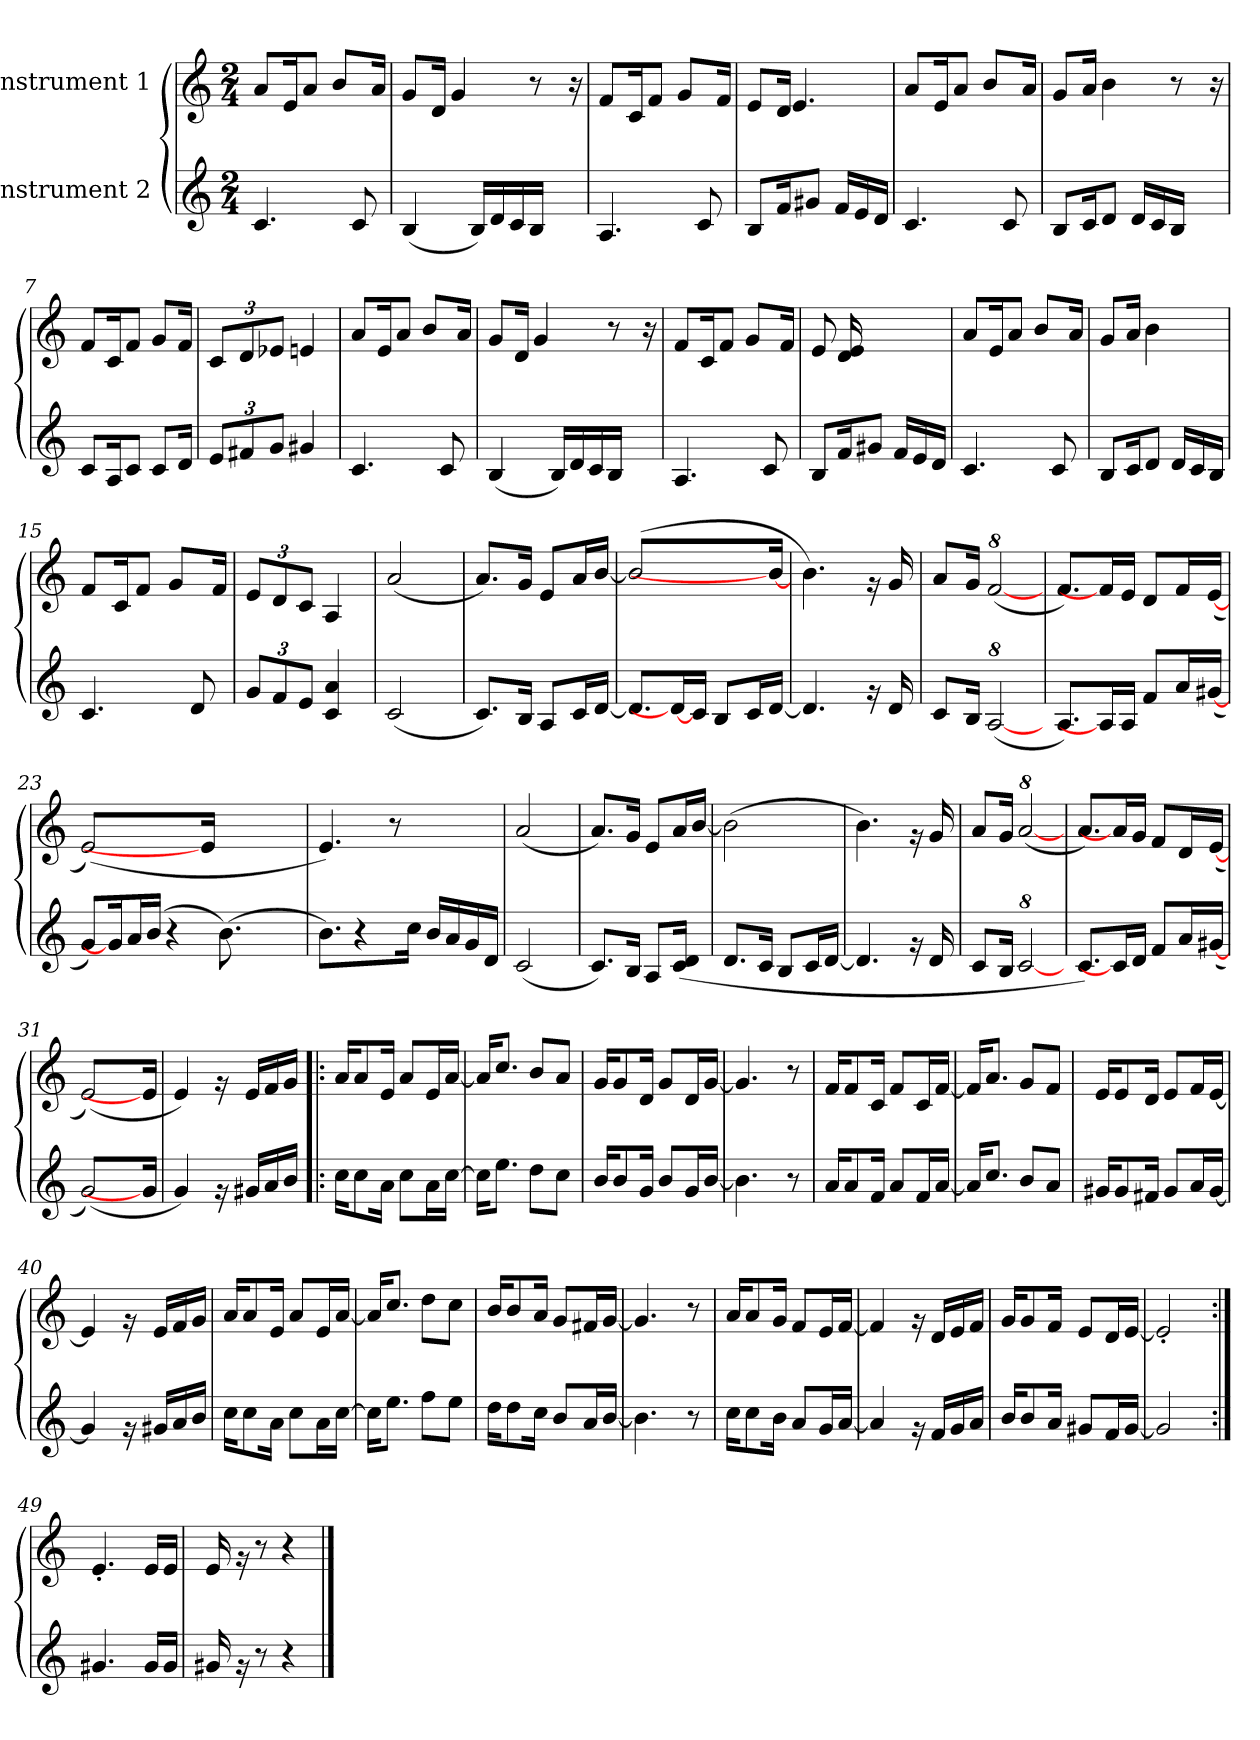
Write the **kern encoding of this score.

**kern	**kern
*part2	*part1
*staff2	*staff1
*I"Instrument 2	*I"Instrument 1
*clefG2	*clefG2
*k[]	*k[]
*M2/4	*M2/4
*MM98	*MM98
=1	=1
4.c/	8a/L
.	16e/K
.	8a/J
.	8b/L
8c/	.
.	16a/Jk
=2	=2
(<4B/	8g/L
.	16d/Jk
.	4g/
16B/LL)	.
16d/	.
16c/	.
16B/JJ	8r
8ryy	.
.	16r
=3	=3
4.A/	8f/L
.	16c/K
.	8f/J
.	8g/L
8c/	.
.	16f/Jk
=4	=4
*	*^
8B/L	8e/L	8ryy
16f/K	16d/Jk	4.e/
8g#X/J	4ryy	.
16f/LL	.	.
16e/	.	.
16d/JJ	16ryy	.
*	*v	*v
=5	=5
4.c/	8a/L
.	16e/K
.	8a/J
.	8b/L
8c/	.
.	16a/Jk
=6	=6
8B/L	8g/L
16c/K	16a/Jk
8d/J	4b\
16d/LL	.
16c/	.
16B/JJ	8r
8ryy	.
.	16r
!!LO:LB:g=z
=7	=7
8c/L	8f/L
16A/K	16c/K
8c/J	8f/J
8c/L	8g/L
16d/Jk	16f/Jk
=8	=8
*Xbrackettup	*Xbrackettup
12e/L	12c/L
12f#X/	12d/
12g/J	12e-X/J
4g#X/	4en/
=9	=9
4.c/	8a/L
.	16e/K
.	8a/J
.	8b/L
8c/	.
.	16a/Jk
=10	=10
(<4B/	8g/L
.	16d/Jk
.	4g/
16B/LL)	.
16d/	.
16c/	.
16B/JJ	8r
8ryy	.
.	16r
=11	=11
4.A/	8f/L
.	16c/K
.	8f/J
.	8g/L
8c/	.
.	16f/Jk
=12	=12
8B/L	8e/
16f/K	16d/ 16e/
8g#X/J	4ryy
16f/LL	.
16e/	.
16d/JJ	16ryy
!!LO:LB:g=z
=13	=13
4.c/	8a/L
.	16e/K
.	8a/J
.	8b/L
8c/	.
.	16a/Jk
=14	=14
8B/L	8g/L
16c/K	16a/Jk
8d/J	4b\
16d/LL	.
16c/	.
16B/JJ	16ryy
=15	=15
4.c/	8f/L
.	16c/K
.	8f/J
.	8g/L
8d/	.
.	16f/Jk
=16	=16
12g/L	12e/L
12f/	12d/
12e/J	12c/J
4c/ 4a/	4A/
=17	=17
(<2c/	(<2a/
=18	=18
8.c/L)	8.a/L)
16B/Jk	16g/Jk
8A/L	8e/L
16c/K	16a/K
[16d/J	[16b/J
=19	=19
8.d/L]	(>2b\]
16d/J_	.
16c/Jk	.
8B/L	.
16c/L	.
[16d/JJ	16b/J_
=20	=20
4.d/]	4.b\)
16rg	16rg
16d/	16g/
!!LO:LB:g=z
=21	=21
8c/L	8a/L
16B/Jk	16g/Jk
(<[16%5A/	(<[16%5f/
=22	=22
8.A/L)	8.f/L)
16A/]	16f/]
16A/Jk	16e/Jk
8f/L	8d/L
16a/K	16f/K
(<[16g#X/J	(<[16e/J
=23	=23
8g/L)	(<2e/)
16g#/J]	.
16a/L	.
(>16b/JJ	.
4r	.
.	16e/J]
(>8.b\)	4ryy
4ryy	.
.	8.ryy
=24	=24
8.b\L)	4.e/)
4r	.
.	8r
16cc\Jk	.
16b/LL	4ryy
16a/	.
16g/	.
16d/JJ	.
=25	=25
(<2c/	(<2a/
=26	=26
8.c/L)	8.a/L)
16B/Jk	16g/Jk
8A/L	8e/L
(<16c/ 16d/Jk	16a/L
16ryy	[16b/JJ
!!LO:LB:g=z
=27	=27
8.d/L	(>2b\]
16c/Jk	.
8B/L	.
16c/L	.
[16d/JJ	.
=28	=28
4.d/]	4.b\)
16rg	16rg
16d/	16g/
=29	=29
8c/L	8a/L
16B/Jk	16g/Jk
[16%5c/	(<[16%5a/
=30	=30
8.c/L)	8.a/L)
16c/]	16a/]
16d/Jk	16g/Jk
8f/L	8f/L
16a/K	16d/K
(<[16g#X/J	(<[16e/J
=31	=31
(<2g/)	(<2e/)
16g#/J]	16e/J]
=32	=32
4g/)	4e/)
16rg	16rg
16g#X/LL	16e/LL
16a/	16f/
16b/JJ	16g/JJ
!!LO:LB:g=z
=33!|:	=33!|:
16cc\KL	16a/KL
8cc\	8a/
16a\Jk	16e/Jk
8cc\L	8a/L
16a\L	16e/L
[16cc\JJ	[16a/JJ
=34	=34
16cc\KL]	16a/KL]
8.ee\J	8.cc/J
8dd\L	8b/L
8cc\J	8a/J
=35	=35
16b/KL	16g/KL
8b/	8g/
16g/Jk	16d/Jk
8b/L	8g/L
16g/L	16d/L
[16b/JJ	[16g/JJ
=36	=36
4.b\]	4.g/]
8r	8r
=37	=37
16a/KL	16f/KL
8a/	8f/
16f/Jk	16c/Jk
8a/L	8f/L
16f/L	16c/L
[16a/JJ	[16f/JJ
=38	=38
16a/KL]	16f/KL]
8.cc/J	8.a/J
8b/L	8g/L
8a/J	8f/J
!!LO:LB:g=z
=39	=39
16g#X/KL	16e/KL
8g#/	8e/
16f#X/Jk	16d/Jk
8g#/L	8e/L
16a/L	16f/L
[16g#/JJ	[16e/JJ
=40	=40
4g#/]	4e/]
16rg	16rg
16g#X/LL	16e/LL
16a/	16f/
16b/JJ	16g/JJ
=41	=41
16cc\KL	16a/KL
8cc\	8a/
16a\Jk	16e/Jk
8cc\L	8a/L
16a\L	16e/L
[16cc\JJ	[16a/JJ
=42	=42
16cc\KL]	16a/KL]
8.ee\J	8.cc/J
8ff\L	8dd\L
8ee\J	8cc\J
=43	=43
16dd\KL	16b/KL
8dd\	8b/
16cc\Jk	16a/Jk
8b/L	8g/L
16a/L	16f#X/L
[16b/JJ	[16g/JJ
=44	=44
4.b\]	4.g/]
8r	8r
!!LO:LB:g=z
=45	=45
16cc\KL	16a/KL
8cc\	8a/
16b\Jk	16g/Jk
8a/L	8f/L
16g/L	16e/L
[16a/JJ	[16f/JJ
=46	=46
4a/]	4f/]
16rg	16rg
16f/LL	16d/LL
16g/	16e/
16a/JJ	16f/JJ
=47	=47
16b/KL	16g/KL
8b/	8g/
16a/Jk	16f/Jk
8g#X/L	8e/L
16f/L	16d/L
[16g#/JJ	[16e/JJ
=48	=48
2g#/]	2e'/]
=49:|!	=49:|!
4.g#X/	4.e'/
16g#/LL	16e/LL
16g#/JJ	16e/JJ
=50	=50
16g#X/	16e/
16rg	16rg
8r	8r
4r	4r
==	==
*-	*-
